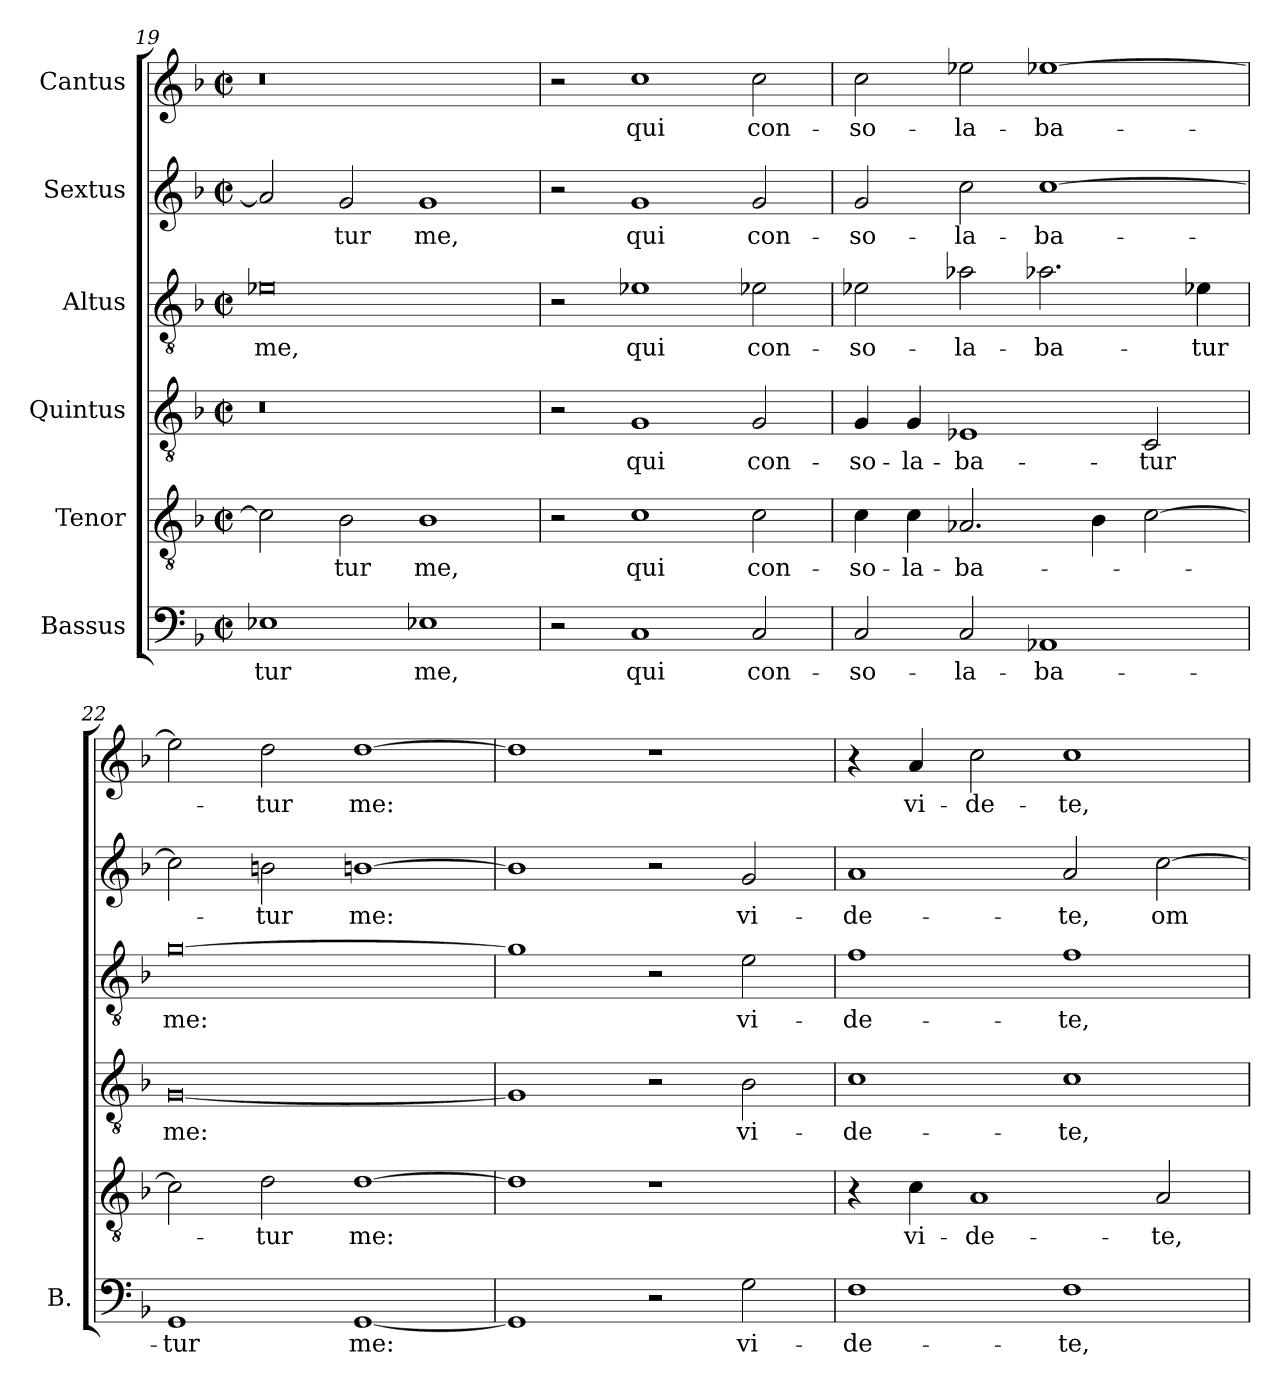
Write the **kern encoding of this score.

**kern	**text	**kern	**text	**kern	**text	**kern	**text	**kern	**text	**kern	**text
*part6	*part6	*part5	*part5	*part4	*part4	*part3	*part3	*part2	*part2	*part1	*part1
*staff6	*staff6	*staff5	*staff5	*staff4	*staff4	*staff3	*staff3	*staff2	*staff2	*staff1	*staff1
*I"Bassus	*	*I"Tenor	*	*I"Quintus	*	*I"Altus	*	*I"Sextus	*	*I"Cantus	*
*I'B.	*	*	*	*	*	*	*	*	*	*	*
*clefF4	*	*clefGv2	*	*clefGv2	*	*clefGv2	*	*clefG2	*	*clefG2	*
*k[b-]	*	*k[b-]	*	*k[b-]	*	*k[b-]	*	*k[b-]	*	*k[b-]	*
*F:	*	*F:	*	*F:	*	*F:	*	*F:	*	*F:	*
*M2/2	*	*M2/2	*	*M2/2	*	*M2/2	*	*M2/2	*	*M2/2	*
*met(c|)	*	*met(c|)	*	*met(c|)	*	*met(c|)	*	*met(c|)	*	*met(c|)	*
=19	=19	=19	=19	=19	=19	=19	=19	=19	=19	=19	=19
!	!	!	!	!LO:N:vis=0	!	!	!	!	!	!LO:N:vis=0	!
1E-X\	-tur	2c\]	.	1r	.	0e-X\	me,	2a-/]	.	1r	.
.	.	2B-\	-tur	.	.	.	.	2g/	-tur	.	.
1E-X\	me,	1B-\	me,	1ryy	.	.	.	1g/	me,	1ryy	.
=20	=20	=20	=20	=20	=20	=20	=20	=20	=20	=20	=20
2r	.	2r	.	2r	.	2r	.	2r	.	2r	.
1C/	qui	1c\	qui	1G/	qui	1e-X\	qui	1g/	qui	1cc\	qui
2C/	con-	2c\	con-	2G/	con-	2e-X\	con-	2g/	con-	2cc\	con-
=21	=21	=21	=21	=21	=21	=21	=21	=21	=21	=21	=21
2C/	-so-	4c\	-so-	4G/	-so-	2e-X\	-so-	2g/	-so-	2cc\	-so-
.	.	4c\	-la-	4G/	-la-	.	.	.	.	.	.
2C/	-la-	2.A-X/	-ba-	1E-X/	-ba-	2a-X\	-la-	2cc\	-la-	2ee-X\	-la-
1AA-X/	-ba-	.	.	.	.	2.a-X\	-ba-	[1cc\	-ba-	[1ee-X\	-ba-
.	.	4B-\	.	.	.	.	.	.	.	.	.
.	.	[2c\	.	2C/	-tur	.	.	.	.	.	.
.	.	.	.	.	.	4e-X\	-tur	.	.	.	.
=22	=22	=22	=22	=22	=22	=22	=22	=22	=22	=22	=22
1GG/	-tur	2c\]	.	[0G/	me:	[0g\	me:	2cc\]	.	2ee-\]	.
.	.	2d\	-tur	.	.	.	.	2bn\	-tur	2dd\	-tur
[1GG/	me:	[1d\	me:	.	.	.	.	[1bn\	me:	[1dd\	me:
=23	=23	=23	=23	=23	=23	=23	=23	=23	=23	=23	=23
1GG/]	.	1d\]	.	1G/]	.	1g\]	.	1b\]	.	1dd\]	.
2r	.	1r	.	2r	.	2r	.	2r	.	1r	.
2G\	vi-	.	.	2B-\	vi-	2e\	vi-	2g/	vi-	.	.
=24	=24	=24	=24	=24	=24	=24	=24	=24	=24	=24	=24
1F\	-de-	4r	.	1c\	-de-	1f\	-de-	1a/	-de-	4r	.
.	.	4c\	vi-	.	.	.	.	.	.	4a/	vi-
.	.	1A/	-de-	.	.	.	.	.	.	2cc\	-de-
1F\	-te,	.	.	1c\	-te,	1f\	-te,	2a/	-te,	1cc\	-te,
.	.	2A/	-te,	.	.	.	.	[2cc\	om-	.	.
=	=	=	=	=	=	=	=	=	=	=	=
*-	*-	*-	*-	*-	*-	*-	*-	*-	*-	*-	*-
